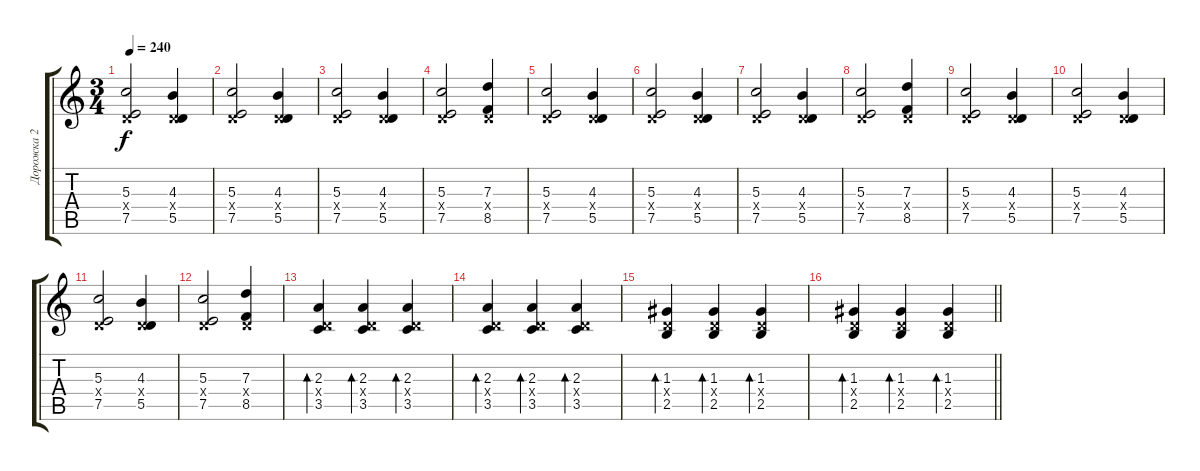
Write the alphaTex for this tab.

\track ("Дорожка 2" "Дорожка 2") {instrument acousticguitarsteel}
\staff {score tabs}
\tuning (E4 B3 G3 D3 A2 E2) {hide}
\ts (3 4)
\tempo 240
\clef g2
\ks c
(5.3 0.4{x} 7.5).2{dy f} (4.3 0.4{x} 5.5).4 |
(5.3 0.4{x} 7.5).2 (4.3 0.4{x} 5.5).4 |
(5.3 0.4{x} 7.5).2 (4.3 0.4{x} 5.5).4 |
(5.3 0.4{x} 7.5).2 (7.3 0.4{x} 8.5).4 |
(5.3 0.4{x} 7.5).2 (4.3 0.4{x} 5.5).4 |
(5.3 0.4{x} 7.5).2 (4.3 0.4{x} 5.5).4 |
(5.3 0.4{x} 7.5).2 (4.3 0.4{x} 5.5).4 |
(5.3 0.4{x} 7.5).2 (7.3 0.4{x} 8.5).4 |
(5.3 0.4{x} 7.5).2 (4.3 0.4{x} 5.5).4 |
(5.3 0.4{x} 7.5).2 (4.3 0.4{x} 5.5).4 |
(5.3 0.4{x} 7.5).2 (4.3 0.4{x} 5.5).4 |
(5.3 0.4{x} 7.5).2 (7.3 0.4{x} 8.5).4 |
(2.3 0.4{x} 3.5).4{bd 60} (2.3 0.4{x} 3.5).4{bd 60} (2.3 0.4{x} 3.5).4{bd 60} |
(2.3 0.4{x} 3.5).4{bd 60} (2.3 0.4{x} 3.5).4{bd 60} (2.3 0.4{x} 3.5).4{bd 60} |
(1.3 0.4{x} 2.5).4{bd 60} (1.3 0.4{x} 2.5).4{bd 60} (1.3 0.4{x} 2.5).4{bd 60} |
\barLineRight lightlight
(1.3 0.4{x} 2.5).4{bd 60} (1.3 0.4{x} 2.5).4{bd 60} (1.3 0.4{x} 2.5).4{bd 60}
